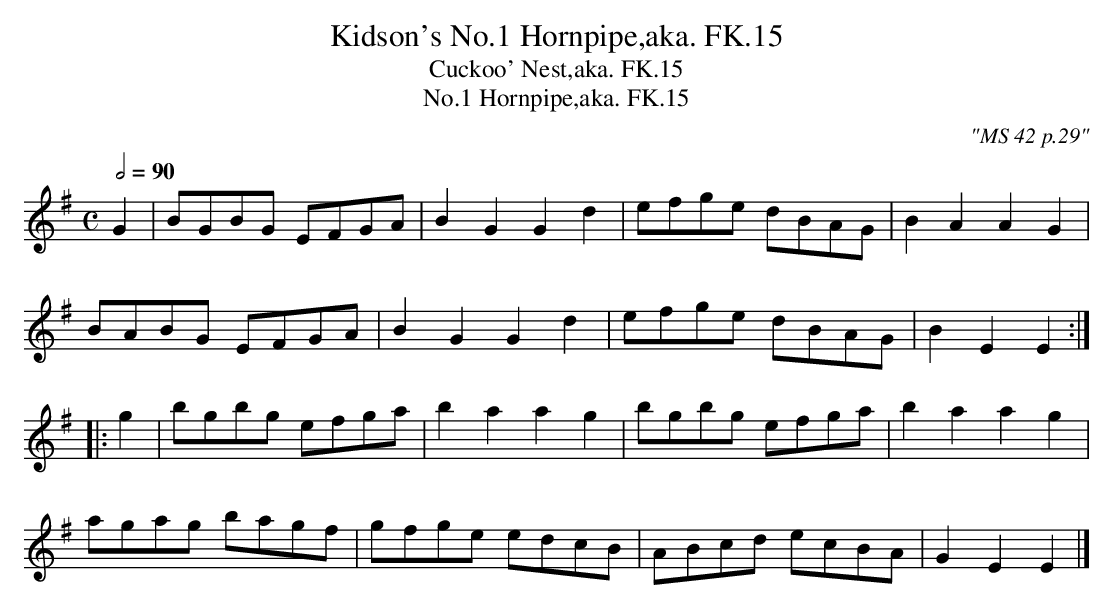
X:1
T:Kidson's No.1 Hornpipe,aka. FK.15
T:Cuckoo' Nest,aka. FK.15
T:No.1 Hornpipe,aka. FK.15
M:C
L:1/8
Q:1/2=90
C:"MS 42 p.29"
K:Em
G2 | BGBG EFGA | B2G2G2 d2 | efge dBAG | B2 A2 A2 G2 |
BABG EFGA | B2 G2 G2 d2 | efge dBAG | B2 E2 E2 :|
|:g2 | bgbg efga | b2 a2 a2 g2 | bgbg efga | b2 a2 a2 g2 |
agag bagf | gfge edcB | ABcd ecBA | G2 E2 E2|]
